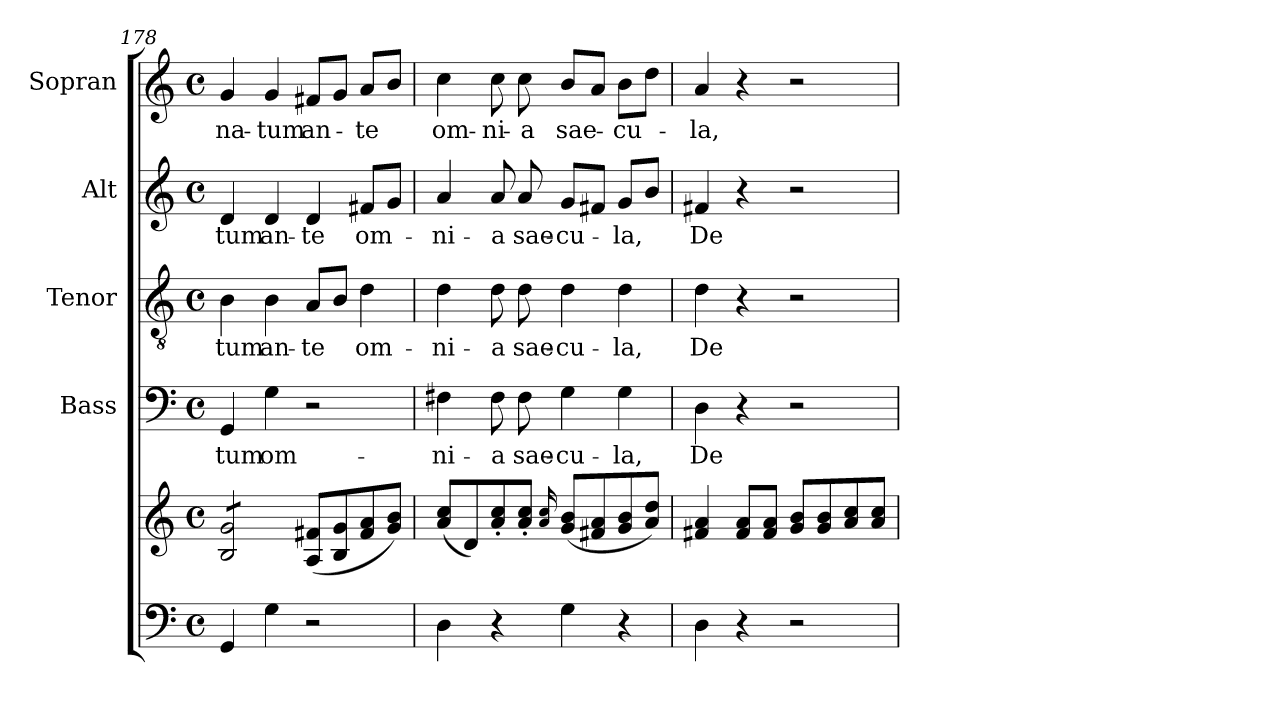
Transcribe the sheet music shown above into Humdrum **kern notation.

**kern	**kern	**kern	**text	**kern	**text	**kern	**text	**kern	**text
*part5	*part5	*part4	*part4	*part3	*part3	*part2	*part2	*part1	*part1
*staff6	*staff5	*staff4	*staff4	*staff3	*staff3	*staff2	*staff2	*staff1	*staff1
*	*	*I"Bass	*	*I"Tenor	*	*I"Alt	*	*I"Sopran	*
*	*	*I'B.	*	*I'T.	*	*I'A.	*	*I'S.	*
*clefF4	*clefG2	*clefF4	*	*clefGv2	*	*clefG2	*	*clefG2	*
*k[]	*k[]	*k[]	*	*k[]	*	*k[]	*	*k[]	*
*C:	*C:	*C:	*	*C:	*	*C:	*	*C:	*
*M4/4	*M4/4	*M4/4	*	*M4/4	*	*M4/4	*	*M4/4	*
*met(c)	*met(c)	*met(c)	*	*met(c)	*	*met(c)	*	*met(c)	*
=178	=178	=178	=178	=178	=178	=178	=178	=178	=178
!	!	!	!LO:LY:b	!	!LO:LY:b	!	!LO:LY:b	!	!LO:LY:b
*	*tremolo	*	*	*	*	*	*	*	*
4GG/	8B/ 8g/L	4GG/	-tum	4B\	-tum	4d/	-tum	4g/	na-
.	8B/ 8g/	.	.	.	.	.	.	.	.
!	!	!	!LO:LY:b	!	!LO:LY:b	!	!LO:LY:b	!	!LO:LY:b
4G\	8B/ 8g/	4G\	om-	4B\	an-	4d/	an-	4g/	-tum
.	8B/ 8g/J	.	.	.	.	.	.	.	.
*	*Xtremolo	*	*	*	*	*	*	*	*
!	!	!	!	!	!LO:LY:b	!	!LO:LY:b	!	!LO:LY:b
2r	(<8A/ 8f#X/L	2r	.	8A/L	-te	4d/	-te	8f#X/L	an-
.	8B/ 8g/	.	.	8B/J	.	.	.	8g/J	.
!	!	!	!	!	!LO:LY:b	!	!LO:LY:b	!	!LO:LY:b
.	8f#/ 8a/	.	.	4d\	om-	8f#X/L	om-	8a/L	-te
.	8g/ 8b/J)	.	.	.	.	8g/J	.	8b/J	.
=179	=179	=179	=179	=179	=179	=179	=179	=179	=179
!	!	!	!LO:LY:b	!	!LO:LY:b	!	!LO:LY:b	!	!LO:LY:b
4D\	(<8a/ 8cc/L	4F#X\	-ni-	4d\	-ni-	4a/	-ni-	4cc\	om-
.	8d/)	.	.	.	.	.	.	.	.
!	!	!	!LO:LY:b	!	!LO:LY:b	!	!LO:LY:b	!	!LO:LY:b
4r	8a/'< 8cc/'<	8F#\	-a	8d\	-a	8a/	-a	8cc\	-ni-
!	!	!	!LO:LY:b	!	!LO:LY:b	!	!LO:LY:b	!	!LO:LY:b
.	8a/'< 8cc/'<J	8F#\	sae-	8d\	sae-	8a/	sae-	8cc\	-a
.	16qqa/ 16qqcc/	.	.	.	.	.	.	.	.
!	!	!	!LO:LY:b	!	!LO:LY:b	!	!LO:LY:b	!	!LO:LY:b
4G\	(<8g/ 8b/L	4G\	-cu-	4d\	-cu-	8g/L	-cu-	8b/L	sae-
.	8f#X/ 8a/	.	.	.	.	8f#X/J	.	8a/J	.
!	!	!	!LO:LY:b	!	!LO:LY:b	!	!LO:LY:b	!	!LO:LY:b
4r	8g/ 8b/	4G\	-la,	4d\	-la,	8g/L	-la,	8b\L	-cu-
.	8a/ 8dd/J)	.	.	.	.	8b/J	.	8dd\J	.
!!LO:PB:g=z
=180	=180	=180	=180	=180	=180	=180	=180	=180	=180
!	!	!	!LO:LY:b	!	!LO:LY:b	!	!LO:LY:b	!	!LO:LY:b
4D\	4f#X/ 4a/	4D\	De-	4d\	De-	4f#X/	De-	4a/	-la,
4r	8f#/ 8a/L	4r	.	4r	.	4r	.	4r	.
.	8f#/ 8a/J	.	.	.	.	.	.	.	.
2r	8g/ 8b/L	2r	.	2r	.	2r	.	2r	.
.	8g/ 8b/	.	.	.	.	.	.	.	.
.	8a/ 8cc/	.	.	.	.	.	.	.	.
.	8a/ 8cc/J	.	.	.	.	.	.	.	.
=	=	=	=	=	=	=	=	=	=
*-	*-	*-	*-	*-	*-	*-	*-	*-	*-
